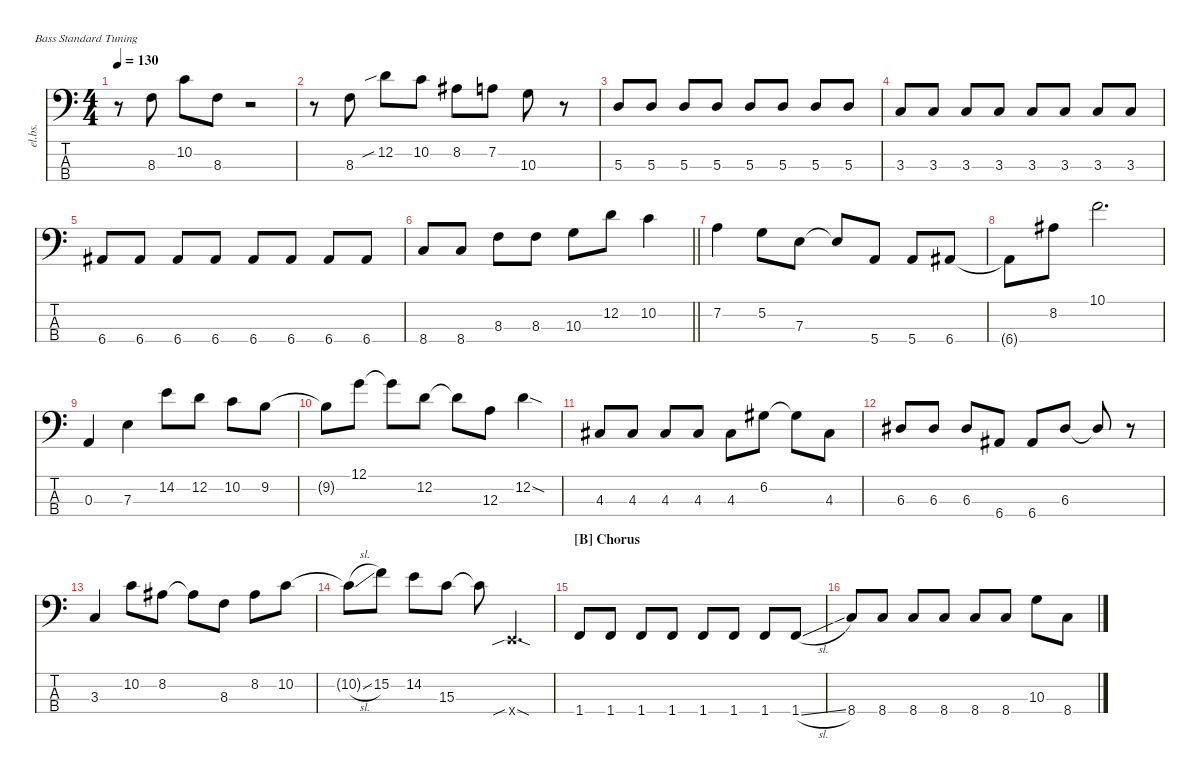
\defaultSystemsLayout 4
\hideDynamics
\bracketExtendMode nobrackets
\track ("Electric Bass" "el.bs.") {solo instrument electricbassfinger}
\staff {score tabs}
\tuning (G2 D2 A1 E1)
\ts (4 4)
\tempo 130
\clef f4
\ks c
r.8{dy mf beam Down} 8.3.8{beam Down} 10.2.8{beam Down} 8.3.8{beam Down} r.2{beam Down} |
r.8{beam Down} 8.3.8{beam Down} 12.2{sib}.8{beam Down} 10.2.8{beam Down} 8.2{acc #}.8{beam Down} 7.2.8{beam Down} 10.3.8{beam Down} r.8{beam Down} |
5.3.8{beam Up} 5.3.8{beam Up} 5.3.8{beam Up} 5.3.8{beam Up} 5.3.8{beam Up} 5.3.8{beam Up} 5.3.8{beam Up} 5.3.8{beam Up} |
3.3.8{beam Up} 3.3.8{beam Up} 3.3.8{beam Up} 3.3.8{beam Up} 3.3.8{beam Up} 3.3.8{beam Up} 3.3.8{beam Up} 3.3.8{beam Up} |
6.4{acc #}.8{beam Up} 6.4{acc #}.8{beam Up} 6.4{acc #}.8{beam Up} 6.4{acc #}.8{beam Up} 6.4{acc #}.8{beam Up} 6.4{acc #}.8{beam Up} 6.4{acc #}.8{beam Up} 6.4{acc #}.8{beam Up} |
\barLineRight lightlight
8.4.8{beam Up} 8.4.8{beam Up} 8.3.8{beam Down} 8.3.8{beam Down} 10.3.8{beam Down} 12.2.8{beam Down} 10.2.4{beam Down} |
7.2.4{beam Down} 5.2.8{beam Down} 7.3.8{beam Down} 7.3{t}.8{beam Up} 5.4.8{beam Up} 5.4.8{beam Up} 6.4{acc #}.8{beam Up} |
6.4{t acc #}.8{beam Down} 8.2{acc #}.8{beam Down} 10.1.2{d beam Down} |
0.3.4{beam Up} 7.3.4{beam Down} 14.2.8{beam Down} 12.2.8{beam Down} 10.2.8{beam Down} 9.2.8{beam Down} |
9.2{t}.8{beam Down} 12.1.8{beam Down} 12.1{t}.8{beam Down} 12.2.8{beam Down} 12.2{t}.8{beam Down} 12.3.8{beam Down} 12.2{sod}.4{beam Down} |
4.3{acc #}.8{beam Up} 4.3{acc #}.8{beam Up} 4.3{acc #}.8{beam Up} 4.3{acc #}.8{beam Up} 4.3{acc #}.8{beam Down} 6.2{acc #}.8{beam Down} 6.2{t acc #}.8{beam Down} 4.3{acc #}.8{beam Down} |
6.3{acc #}.8{beam Up} 6.3{acc #}.8{beam Up} 6.3{acc #}.8{beam Up} 6.4{acc #}.8{beam Up} 6.4{acc #}.8{beam Up} 6.3{acc #}.8{beam Up} 6.3{t acc #}.8{beam Up} r.8{beam Down} |
3.3.4{beam Up} 10.2.8{beam Down} 8.2{acc #}.8{beam Down} 8.2{t acc #}.8{beam Down} 8.3.8{beam Down} 8.2{acc #}.8{beam Down} 10.2.8{beam Down} |
10.2{sl t}.8{beam Down} 15.2.8{beam Down} 14.2.8{beam Down} 15.3.8{beam Down} 15.3{t}.8{beam Down} 0.4{sib sod x}.4{d beam Up} |
\section ("B" "Chorus")
1.4.8{beam Up} 1.4.8{beam Up} 1.4.8{beam Up} 1.4.8{beam Up} 1.4.8{beam Up} 1.4.8{beam Up} 1.4.8{beam Up} 1.4{sl}.8{beam Up} |
8.4.8{beam Up} 8.4.8{beam Up} 8.4.8{beam Up} 8.4.8{beam Up} 8.4.8{beam Up} 8.4.8{beam Up} 10.3.8{beam Down} 8.4.8{beam Down}
